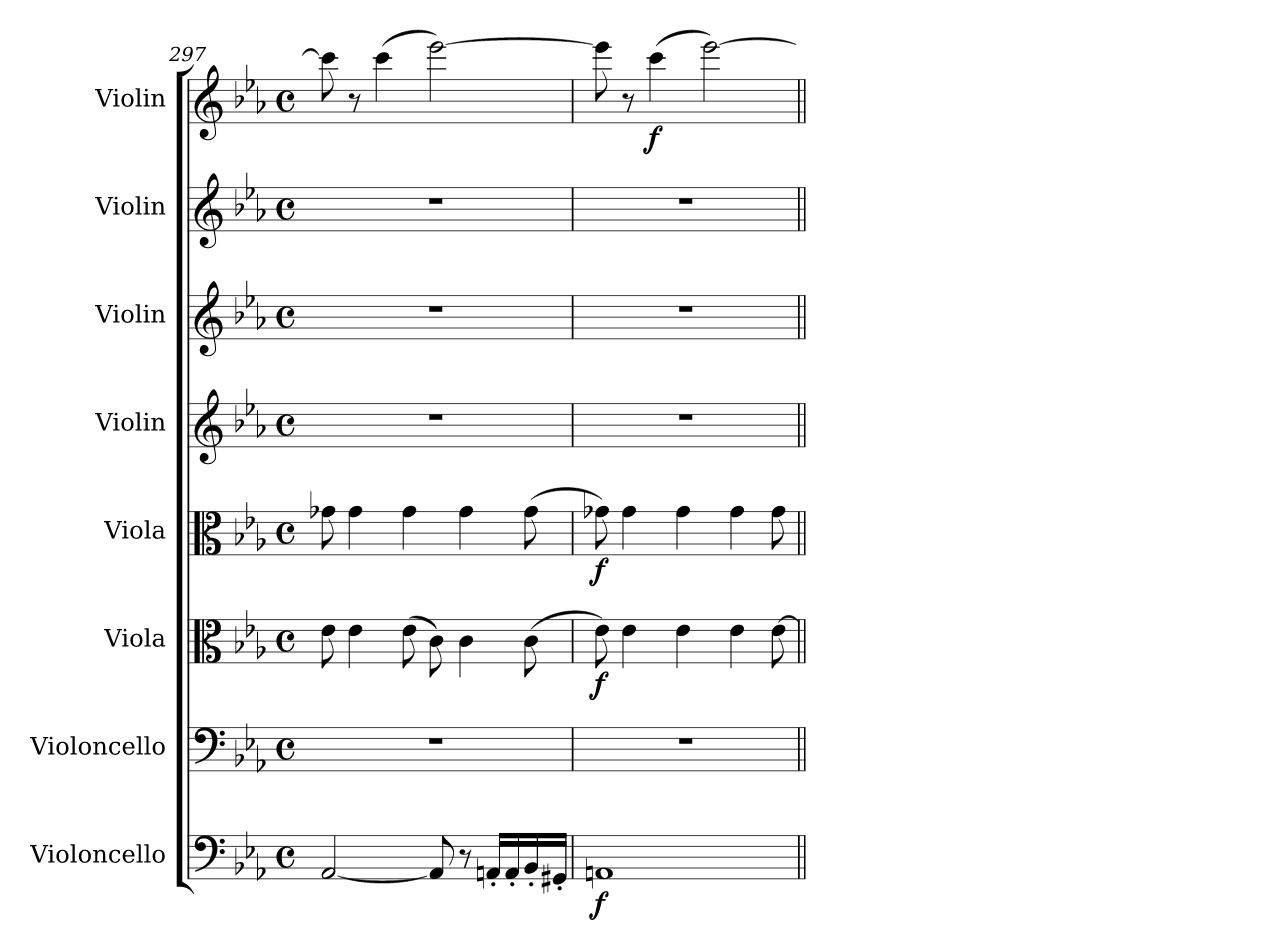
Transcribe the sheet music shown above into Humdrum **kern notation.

**kern	**dynam	**kern	**kern	**dynam	**kern	**dynam	**kern	**kern	**kern	**kern	**dynam
*part8	*part8	*part7	*part6	*part6	*part5	*part5	*part4	*part3	*part2	*part1	*part1
*staff8	*staff8	*staff7	*staff6	*staff6	*staff5	*staff5	*staff4	*staff3	*staff2	*staff1	*staff1
*I"Violoncello	*	*I"Violoncello	*I"Viola	*	*I"Viola	*	*I"Violin	*I"Violin	*I"Violin	*I"Violin	*
*I'Vc.	*	*I'Vc.	*I'Vla.	*	*I'Vla.	*	*I'Vln.	*I'Vln.	*I'Vln.	*I'Vln.	*
*clefF4	*	*clefF4	*clefC3	*	*clefC3	*	*clefG2	*clefG2	*clefG2	*clefG2	*
*k[b-e-a-]	*	*k[b-e-a-]	*k[b-e-a-]	*	*k[b-e-a-]	*	*k[b-e-a-]	*k[b-e-a-]	*k[b-e-a-]	*k[b-e-a-]	*
*M4/4	*	*M4/4	*M4/4	*	*M4/4	*	*M4/4	*M4/4	*M4/4	*M4/4	*
*met(c)	*	*met(c)	*met(c)	*	*met(c)	*	*met(c)	*met(c)	*met(c)	*met(c)	*
=297	=297	=297	=297	=297	=297	=297	=297	=297	=297	=297	=297
[2AA-/	.	1r	8e-\	.	8g-X\	.	1r	1r	1r	8ccc\]	.
.	.	.	4e-\	.	4g-\	.	.	.	.	8r	.
.	.	.	.	.	.	.	.	.	.	(>4ccc\	.
.	.	.	(>8e-\	.	4g-\	.	.	.	.	.	.
8AA-/]	.	.	8c\)	.	.	.	.	.	.	[2eee-\)	.
8r	.	.	4c\	.	4g-\	.	.	.	.	.	.
16AAn'/LL	.	.	.	.	.	.	.	.	.	.	.
16AA'/	.	.	.	.	.	.	.	.	.	.	.
16BB-'/	.	.	(>8c\	.	(>8g-\	.	.	.	.	.	.
16GG#X'/JJ	.	.	.	.	.	.	.	.	.	.	.
!!LO:LB:g=z
=298	=298	=298	=298	=298	=298	=298	=298	=298	=298	=298	=298
!	!LO:DY:b	!	!	!LO:DY:b	!	!LO:DY:b	!	!	!	!	!
1AAn	f	1r	8e-\)	f	8g-X\)	f	1r	1r	1r	8eee-\]	.
.	.	.	4e-\	.	4g-\	.	.	.	.	8r	.
!	!	!	!	!	!	!	!	!	!	!	!LO:DY:b
.	.	.	.	.	.	.	.	.	.	(>4ccc\	f
.	.	.	4e-\	.	4g-\	.	.	.	.	.	.
.	.	.	.	.	.	.	.	.	.	[2eee-\)	.
.	.	.	4e-\	.	4g-\	.	.	.	.	.	.
.	.	.	[8e-\	.	8g-\	.	.	.	.	.	.
=||	=||	=||	=||	=||	=||	=||	=||	=||	=||	=||	=||
*-	*-	*-	*-	*-	*-	*-	*-	*-	*-	*-	*-
